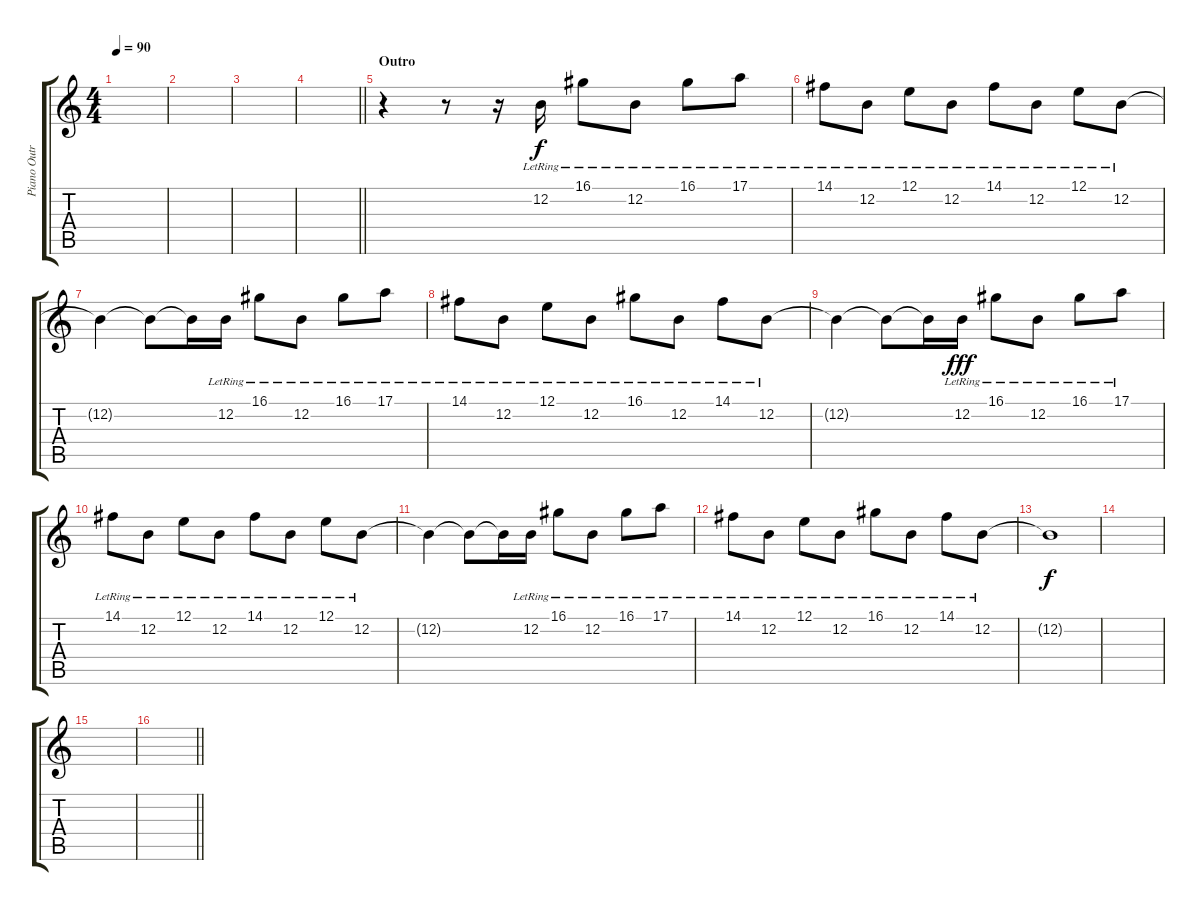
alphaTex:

\track ("Piano Outro" "Piano Outr") {instrument acousticgrandpiano}
\staff {score tabs}
\tuning (E4 B3 G3 D3 A2 E2) {hide}
\ts (4 4)
\tempo 90
\clef g2
\ks c
|
|
|
\barLineRight lightlight
|
\section ("" "Outro")
r.4 r.8 r.16 12.2{lr}.16 16.1{lr}.8 12.2{lr}.8 16.1{lr}.8 17.1{lr}.8 |
14.1{lr}.8 12.2{lr}.8 12.1{lr}.8 12.2{lr}.8 14.1{lr}.8 12.2{lr}.8 12.1{lr}.8 12.2{lr}.8 |
12.2{t}.4 12.2{t}.8 12.2{t}.16 12.2{lr}.16 16.1{lr}.8 12.2{lr}.8 16.1{lr}.8 17.1{lr}.8 |
14.1{lr}.8 12.2{lr}.8 12.1{lr}.8 12.2{lr}.8 16.1{lr}.8 12.2{lr}.8 14.1{lr}.8 12.2{lr}.8 |
12.2{t}.4{dy f} 12.2{t}.8 12.2{t}.16 12.2{lr}.16{dy fff} 16.1{lr}.8 12.2{lr}.8 16.1{lr}.8 17.1{lr}.8 |
14.1{lr}.8 12.2{lr}.8 12.1{lr}.8 12.2{lr}.8 14.1{lr}.8 12.2{lr}.8 12.1{lr}.8 12.2{lr}.8 |
12.2{t}.4 12.2{t}.8 12.2{t}.16 12.2{lr}.16 16.1{lr}.8 12.2{lr}.8 16.1{lr}.8 17.1{lr}.8 |
14.1{lr}.8 12.2{lr}.8 12.1{lr}.8 12.2{lr}.8 16.1{lr}.8 12.2{lr}.8 14.1{lr}.8 12.2{lr}.8 |
12.2{t}.1{dy f} |
|
|
\barLineRight lightlight
